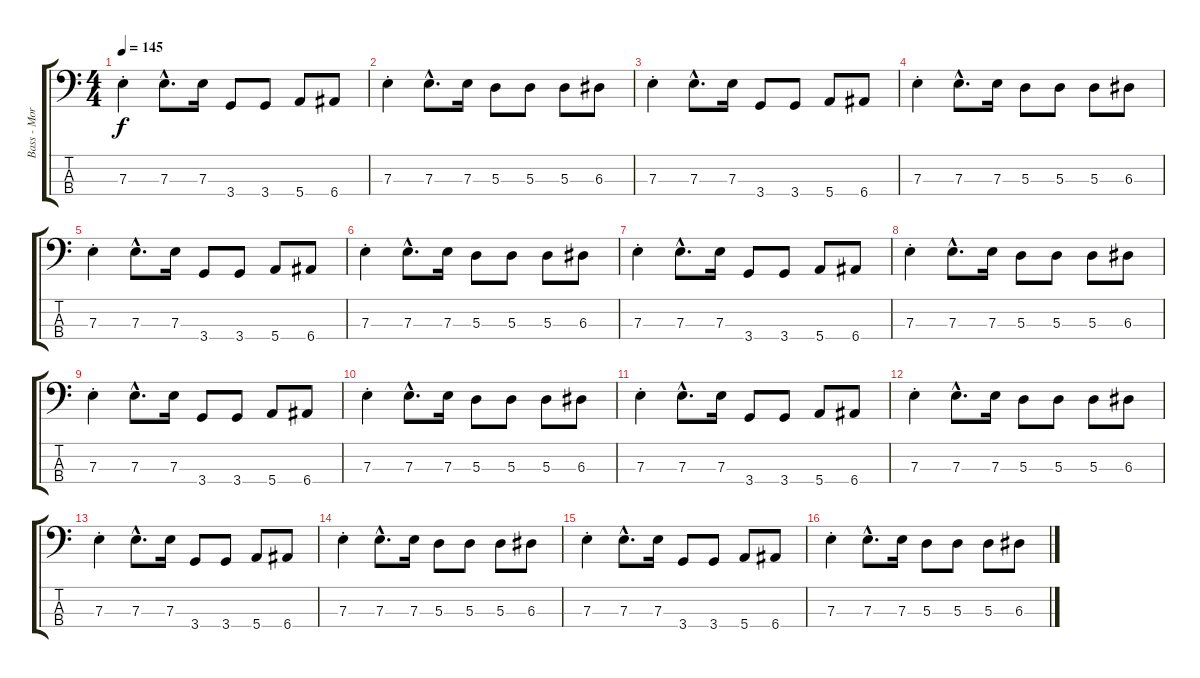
\track ("Bass - Morgan Holden" "Bass - Mor") {instrument electricbassfinger}
\staff {score tabs}
\tuning (G2 D2 A1 E1) {hide}
\ts (4 4)
\tempo 145
\clef f4
\ks c
7.3{st}.4{dy f} 7.3{hac}.8{d} 7.3.16 3.4.8 3.4.8 5.4.8 6.4.8 |
7.3{st}.4 7.3{hac}.8{d} 7.3.16 5.3.8 5.3.8 5.3.8 6.3.8 |
7.3{st}.4 7.3{hac}.8{d} 7.3.16 3.4.8 3.4.8 5.4.8 6.4.8 |
7.3{st}.4 7.3{hac}.8{d} 7.3.16 5.3.8 5.3.8 5.3.8 6.3.8 |
7.3{st}.4 7.3{hac}.8{d} 7.3.16 3.4.8 3.4.8 5.4.8 6.4.8 |
7.3{st}.4 7.3{hac}.8{d} 7.3.16 5.3.8 5.3.8 5.3.8 6.3.8 |
7.3{st}.4 7.3{hac}.8{d} 7.3.16 3.4.8 3.4.8 5.4.8 6.4.8 |
7.3{st}.4 7.3{hac}.8{d} 7.3.16 5.3.8 5.3.8 5.3.8 6.3.8 |
7.3{st}.4 7.3{hac}.8{d} 7.3.16 3.4.8 3.4.8 5.4.8 6.4.8 |
7.3{st}.4 7.3{hac}.8{d} 7.3.16 5.3.8 5.3.8 5.3.8 6.3.8 |
7.3{st}.4 7.3{hac}.8{d} 7.3.16 3.4.8 3.4.8 5.4.8 6.4.8 |
7.3{st}.4 7.3{hac}.8{d} 7.3.16 5.3.8 5.3.8 5.3.8 6.3.8 |
7.3{st}.4 7.3{hac}.8{d} 7.3.16 3.4.8 3.4.8 5.4.8 6.4.8 |
7.3{st}.4 7.3{hac}.8{d} 7.3.16 5.3.8 5.3.8 5.3.8 6.3.8 |
7.3{st}.4 7.3{hac}.8{d} 7.3.16 3.4.8 3.4.8 5.4.8 6.4.8 |
7.3{st}.4 7.3{hac}.8{d} 7.3.16 5.3.8 5.3.8 5.3.8 6.3.8
